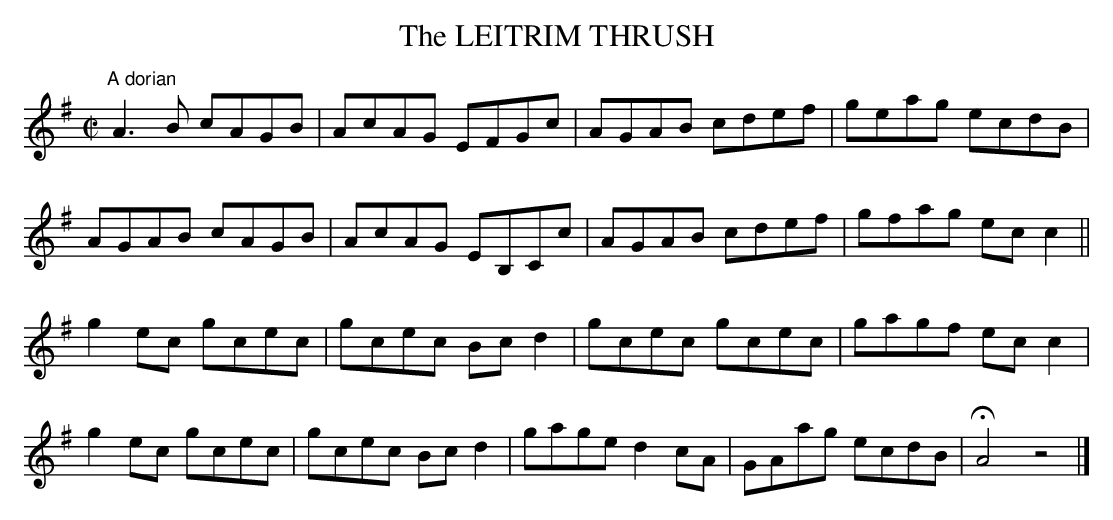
X:1
T:LEITRIM THRUSH, The
M:C|
L:1/8
K:G
"^A dorian"
A3B cAGB|AcAG EFGc|AGAB cdef|geag ecdB|
AGAB cAGB|AcAG EB,Cc|AGAB cdef|gfag ecc2||
g2ec gcec|gcec Bcd2|gcec gcec|gagf ecc2|
g2ec gcec|gcec Bcd2|gage d2cA|GAag ecdB|HA4z4|]
